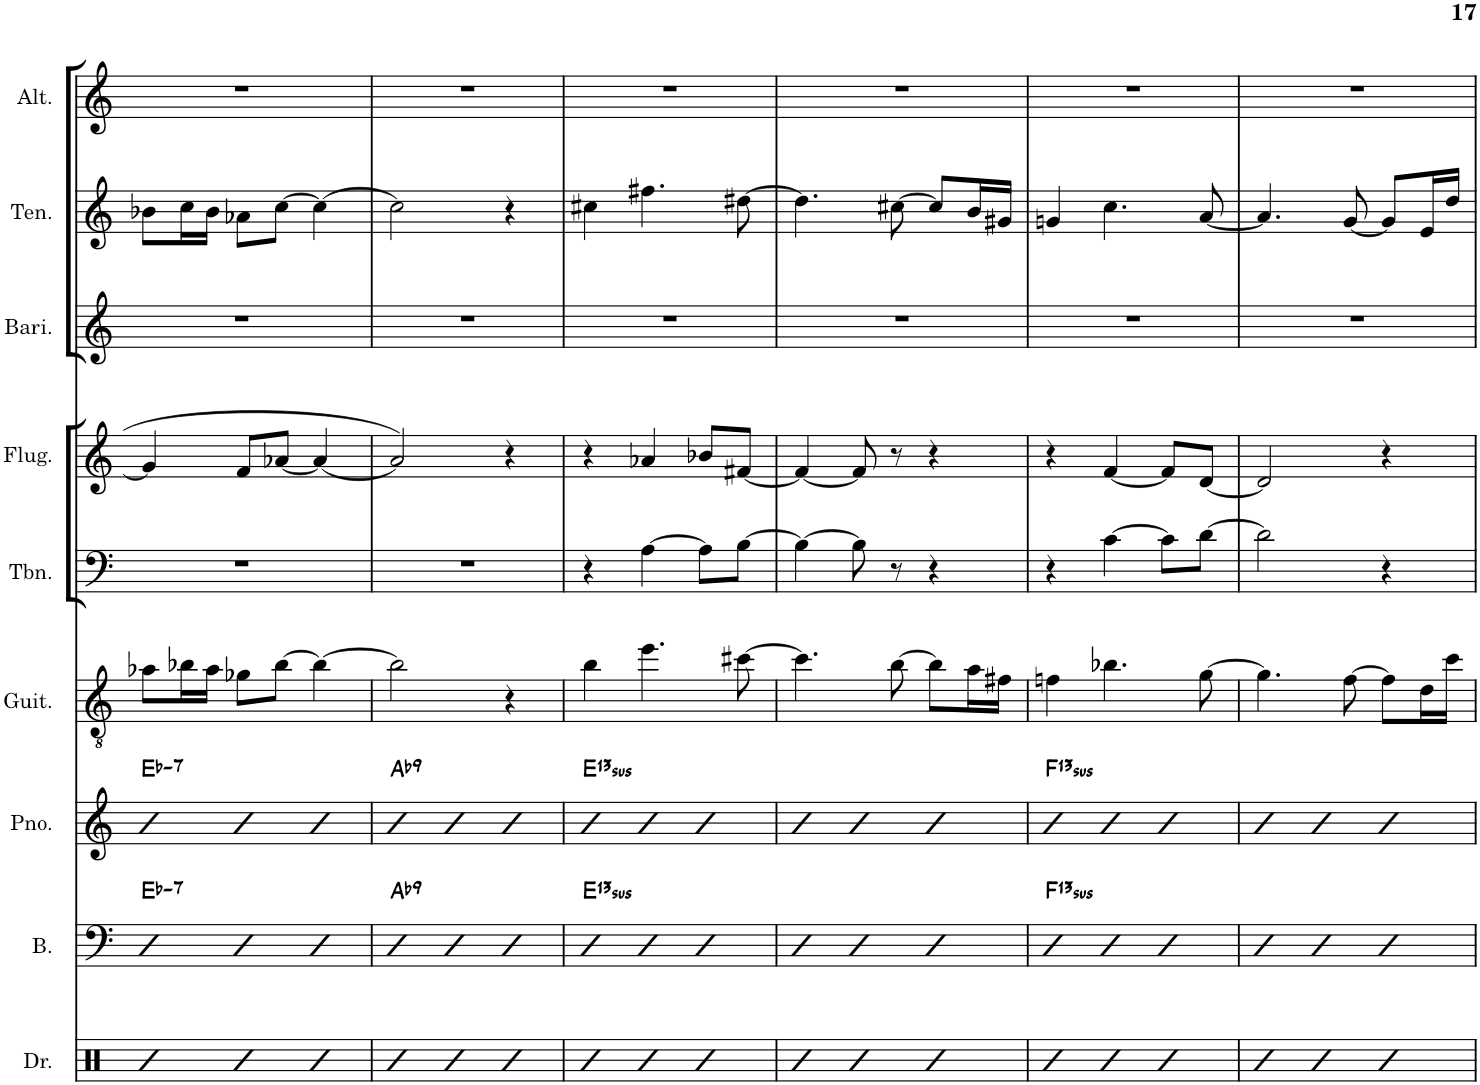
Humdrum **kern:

**kern	**kern	**harte	**kern	**harte	**kern	**kern	**kern	**kern	**kern	**kern
*part9	*part8	*part8	*part7	*part7	*part6	*part5	*part4	*part3	*part2	*part1
*staff9	*staff8	*	*staff7	*	*staff6	*staff5	*staff4	*staff3	*staff2	*staff1
*I"Drums	*I"Bass	*	*I"Piano	*	*I"Guitar	*I"Trombone	*I"Flugelhorn	*I"Baritone	*I"Tenor	*I"Alto
*I'Dr.	*I'B.	*	*I'Pno.	*	*I'Guit.	*I'Tbn.	*I'Flug.	*I'Bari.	*I'Ten.	*I'Alt.
!!LO:PB:g=z
*clefX	*clefF4	*	*clefG2	*	*clefGv2	*clefF4	*clefG2	*clefG2	*clefG2	*clefG2
*	*Trd7c12	*	*	*	*Trd7c12	*	*Trd1c2	*Trd12c21	*Trd8c14	*Trd5c9
*k[]	*k[]	*	*k[]	*	*k[]	*k[]	*k[]	*k[]	*k[]	*k[]
*M3/4	*M3/4	*	*M3/4	*	*M3/4	*M3/4	*M3/4	*M3/4	*M3/4	*M3/4
=124	=124	=124	=124	=124	=124	=124	=124	=124	=124	=124
!	!	!LO:H:kt=7	!	!LO:H:kt=7	!	!	!	!	!	!
4R	4Dn	Eb:min7	4DDn	Eb:min7	8a-X\L	2.r	4g/]	2.r	8b-X\L	2.r
.	.	.	.	.	16b-X\L	.	.	.	16cc\L	.
.	.	.	.	.	16a-\JJ	.	.	.	16b-\JJ	.
4R	4D	.	4DD	.	8g-X\L	.	8f/L	.	8a-X\L	.
.	.	.	.	.	[8b-\J	.	[8a-X/J	.	[8cc\J	.
4R	4D	.	4DD	.	4b-\_	.	4a-/_	.	4cc\_	.
=125	=125	=125	=125	=125	=125	=125	=125	=125	=125	=125
!	!	!LO:H:kt=9	!	!LO:H:kt=9	!	!	!	!	!	!
4R	4D	Ab:9	4DD	Ab:9	2b-\]	2.r	2a-/]	2.r	2cc\]	2.r
4R	4D	.	4DD	.	.	.	.	.	.	.
4R	4D	.	4DD	.	4r	.	4r	.	4r	.
=126	=126	=126	=126	=126	=126	=126	=126	=126	=126	=126
!	!	!LO:H:kt=13sus	!	!LO:H:kt=13sus	!	!	!	!	!	!
4R	4Dn	E:sus4(7,9,11,13)	4DDn	E:sus4(7,9,11,13)	4b\	4r	4r	2.r	4cc#X\	2.r
4R	4D	.	4DD	.	4.ee\	[4A\	4a-X/	.	4.ff#X\	.
4R	4D	.	4DD	.	.	8A\L]	8b-X/L	.	.	.
.	.	.	.	.	[8cc#X\	[8B\J	[8f#X/J	.	[8dd#X\	.
=127	=127	=127	=127	=127	=127	=127	=127	=127	=127	=127
4R	4D	.	4DD	.	4.cc#\]	4B\_	4f#/_	2.r	4.dd#\]	2.r
4R	4D	.	4DD	.	.	8B\]	8f#/]	.	.	.
.	.	.	.	.	[8b\	8r	8r	.	[8cc#X\	.
4R	4D	.	4DD	.	8b\L]	4r	4r	.	8cc#/L]	.
.	.	.	.	.	16a\L	.	.	.	16b/L	.
.	.	.	.	.	16f#X\JJ	.	.	.	16g#X/JJ	.
=128	=128	=128	=128	=128	=128	=128	=128	=128	=128	=128
!	!	!LO:H:kt=13sus	!	!LO:H:kt=13sus	!	!	!	!	!	!
4R	4D	F:sus4(7,9,11,13)	4DD	F:sus4(7,9,11,13)	4fn\	4r	4r	2.r	4gn/	2.r
4R	4D	.	4DD	.	4.b-X\	[4c\	[4f/	.	4.cc\	.
4R	4D	.	4DD	.	.	8c\L]	8f/L]	.	.	.
.	.	.	.	.	[8g\	[8d\J	[8d/J	.	[8a/	.
=129	=129	=129	=129	=129	=129	=129	=129	=129	=129	=129
4R	4D	.	4DD	.	4.g\]	2d\]	2d/]	2.r	4.a/]	2.r
4R	4D	.	4DD	.	.	.	.	.	.	.
.	.	.	.	.	[8f\	.	.	.	[8g/	.
4R	4D	.	4DD	.	8f\L]	4r	4r	.	8g/L]	.
.	.	.	.	.	16d\L	.	.	.	16e/L	.
.	.	.	.	.	16cc\JJ	.	.	.	16dd/JJ	.
=	=	=	=	=	=	=	=	=	=	=
*-	*-	*-	*-	*-	*-	*-	*-	*-	*-	*-
